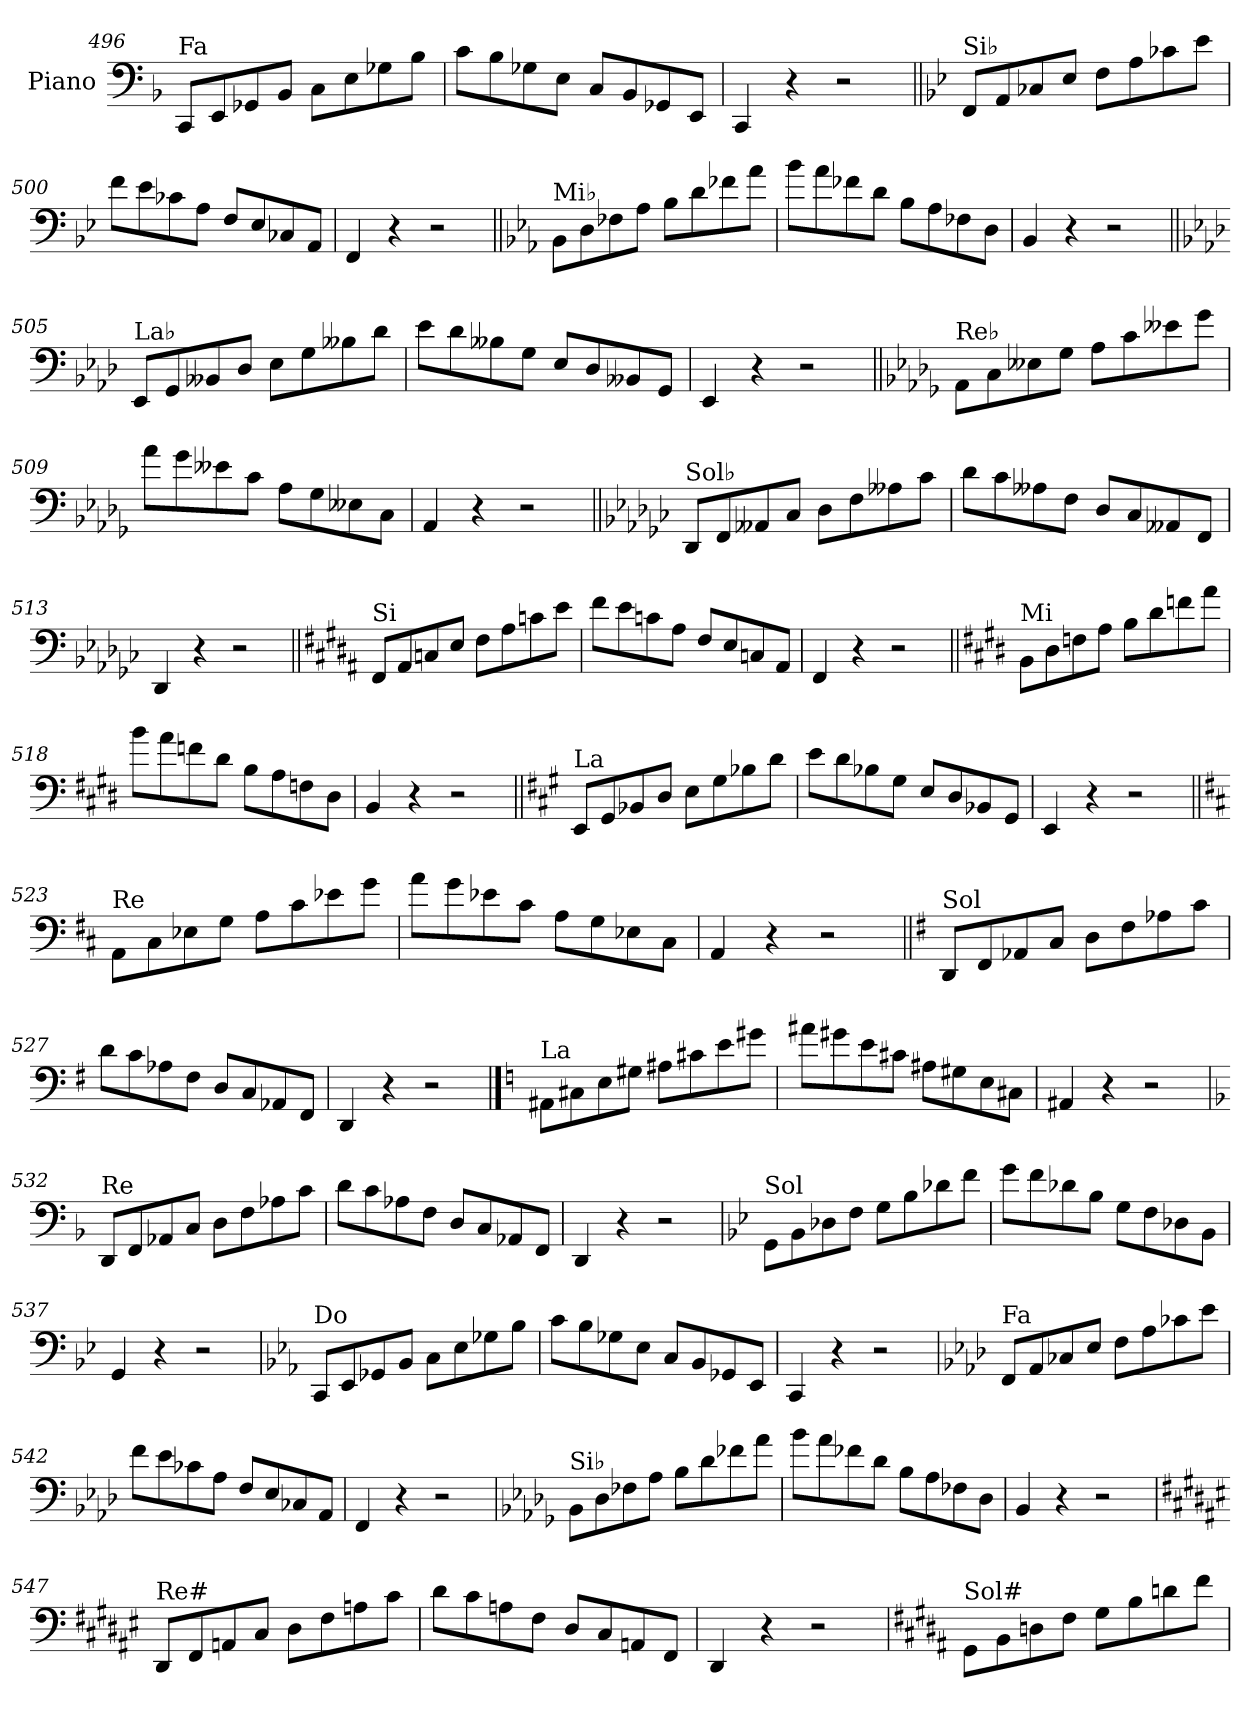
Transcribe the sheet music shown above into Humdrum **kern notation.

**kern
*part1
*staff1
*I"Piano
*I'Pno.
*clefF4
*k[b-]
=496
!LO:TX:a:t=Fa
8CC/L
8EE/
8GG-X/
8BB-/J
8C\L
8E\
8G-X\
8B-\J
=497
8c\L
8B-\
8G-X\
8E\J
8C/L
8BB-/
8GG-X/
8EE/J
=498
4CC/
4r
2r
!!LO:LB:g=z
=499||
*k[b-e-]
!LO:TX:a:t=Si♭
8FF/L
8AA/
8C-X/
8E-/J
8F\L
8A\
8c-X\
8e-\J
=500
8f\L
8e-\
8c-X\
8A\J
8F/L
8E-/
8C-X/
8AA/J
=501
4FF/
4r
2r
=502||
*k[b-e-a-]
!LO:TX:a:t=Mi♭
8BB-\L
8D\
8F-X\
8A-\J
8B-\L
8d\
8f-X\
8a-\J
=503
8b-\L
8a-\
8f-X\
8d\J
8B-\L
8A-\
8F-X\
8D\J
=504
4BB-/
4r
2r
!!LO:LB:g=z
=505||
*k[b-e-a-d-]
!LO:TX:a:t=La♭
8EE-/L
8GG/
8BB--X/
8D-/J
8E-\L
8G\
8B--X\
8d-\J
=506
8e-\L
8d-\
8B--X\
8G\J
8E-/L
8D-/
8BB--X/
8GG/J
=507
4EE-/
4r
2r
=508||
*k[b-e-a-d-g-]
!LO:TX:a:t=Re♭
8AA-\L
8C\
8E--X\
8G-\J
8A-\L
8c\
8e--X\
8g-\J
=509
8a-\L
8g-\
8e--X\
8c\J
8A-\L
8G-\
8E--X\
8C\J
=510
4AA-/
4r
2r
!!LO:LB:g=z
=511||
*k[b-e-a-d-g-c-]
!LO:TX:a:t=Sol♭
8DD-/L
8FF/
8AA--X/
8C-/J
8D-\L
8F\
8A--X\
8c-\J
=512
8d-\L
8c-\
8A--X\
8F\J
8D-/L
8C-/
8AA--X/
8FF/J
=513
4DD-/
4r
2r
=514||
*k[f#c#g#d#a#]
!LO:TX:a:t=Si
8FF#/L
8AA#/
8Cn/
8E/J
8F#\L
8A#\
8cn\
8e\J
=515
8f#\L
8e\
8cn\
8A#\J
8F#/L
8E/
8Cn/
8AA#/J
=516
4FF#/
4r
2r
!!LO:LB:g=z
=517||
*k[f#c#g#d#]
!LO:TX:a:t=Mi
8BB\L
8D#\
8Fn\
8A\J
8B\L
8d#\
8fn\
8a\J
=518
8b\L
8a\
8fn\
8d#\J
8B\L
8A\
8Fn\
8D#\J
=519
4BB/
4r
2r
=520||
*k[f#c#g#]
!LO:TX:a:t=La
8EE/L
8GG#/
8BB-X/
8D/J
8E\L
8G#\
8B-X\
8d\J
=521
8e\L
8d\
8B-X\
8G#\J
8E/L
8D/
8BB-X/
8GG#/J
=522
4EE/
4r
2r
!!LO:LB:g=z
=523||
*k[f#c#]
!LO:TX:a:t=Re
8AA\L
8C#\
8E-X\
8G\J
8A\L
8c#\
8e-X\
8g\J
=524
8a\L
8g\
8e-X\
8c#\J
8A\L
8G\
8E-X\
8C#\J
=525
4AA/
4r
2r
=526||
*k[f#]
!LO:TX:a:t=Sol
8DD/L
8FF#/
8AA-X/
8C/J
8D\L
8F#\
8A-X\
8c\J
=527
8d\L
8c\
8A-X\
8F#\J
8D/L
8C/
8AA-X/
8FF#/J
=528
4DD/
4r
2r
!!LO:PB:g=z
==529
*k[]
!LO:TX:a:t=La
8AA#X\L
8C#X\
8E\
8G#X\J
8A#X\L
8c#X\
8e\
8g#X\J
=530
8a#X\L
8g#X\
8e\
8c#X\J
8A#X\L
8G#X\
8E\
8C#X\J
=531
4AA#X/
4r
2r
=532
*k[b-]
!LO:TX:a:t=Re
8DD/L
8FF/
8AA-X/
8C/J
8D\L
8F\
8A-X\
8c\J
=533
8d\L
8c\
8A-X\
8F\J
8D/L
8C/
8AA-X/
8FF/J
=534
4DD/
4r
2r
!!LO:LB:g=z
=535
*k[b-e-]
!LO:TX:a:t=Sol
8GG\L
8BB-\
8D-X\
8F\J
8G\L
8B-\
8d-X\
8f\J
=536
8g\L
8f\
8d-X\
8B-\J
8G\L
8F\
8D-X\
8BB-\J
=537
4GG/
4r
2r
=538
*k[b-e-a-]
!LO:TX:a:t=Do
8CC/L
8EE-/
8GG-X/
8BB-/J
8C\L
8E-\
8G-X\
8B-\J
=539
8c\L
8B-\
8G-X\
8E-\J
8C/L
8BB-/
8GG-X/
8EE-/J
=540
4CC/
4r
2r
!!LO:LB:g=z
=541
*k[b-e-a-d-]
!LO:TX:a:t=Fa
8FF/L
8AA-/
8C-X/
8E-/J
8F\L
8A-\
8c-X\
8e-\J
=542
8f\L
8e-\
8c-X\
8A-\J
8F/L
8E-/
8C-X/
8AA-/J
=543
4FF/
4r
2r
=544
*k[b-e-a-d-g-]
!LO:TX:a:t=Si♭
8BB-\L
8D-\
8F-X\
8A-\J
8B-\L
8d-\
8f-X\
8a-\J
=545
8b-\L
8a-\
8f-X\
8d-\J
8B-\L
8A-\
8F-X\
8D-\J
=546
4BB-/
4r
2r
!!LO:LB:g=z
=547
*k[f#c#g#d#a#e#]
!LO:TX:a:t=Re#
8DD#/L
8FF#/
8AAn/
8C#/J
8D#\L
8F#\
8An\
8c#\J
=548
8d#\L
8c#\
8An\
8F#\J
8D#/L
8C#/
8AAn/
8FF#/J
=549
4DD#/
4r
2r
=550
*k[f#c#g#d#a#]
!LO:TX:a:t=Sol#
8GG#\L
8BB\
8Dn\
8F#\J
8G#\L
8B\
8dn\
8f#\J
=
*-
